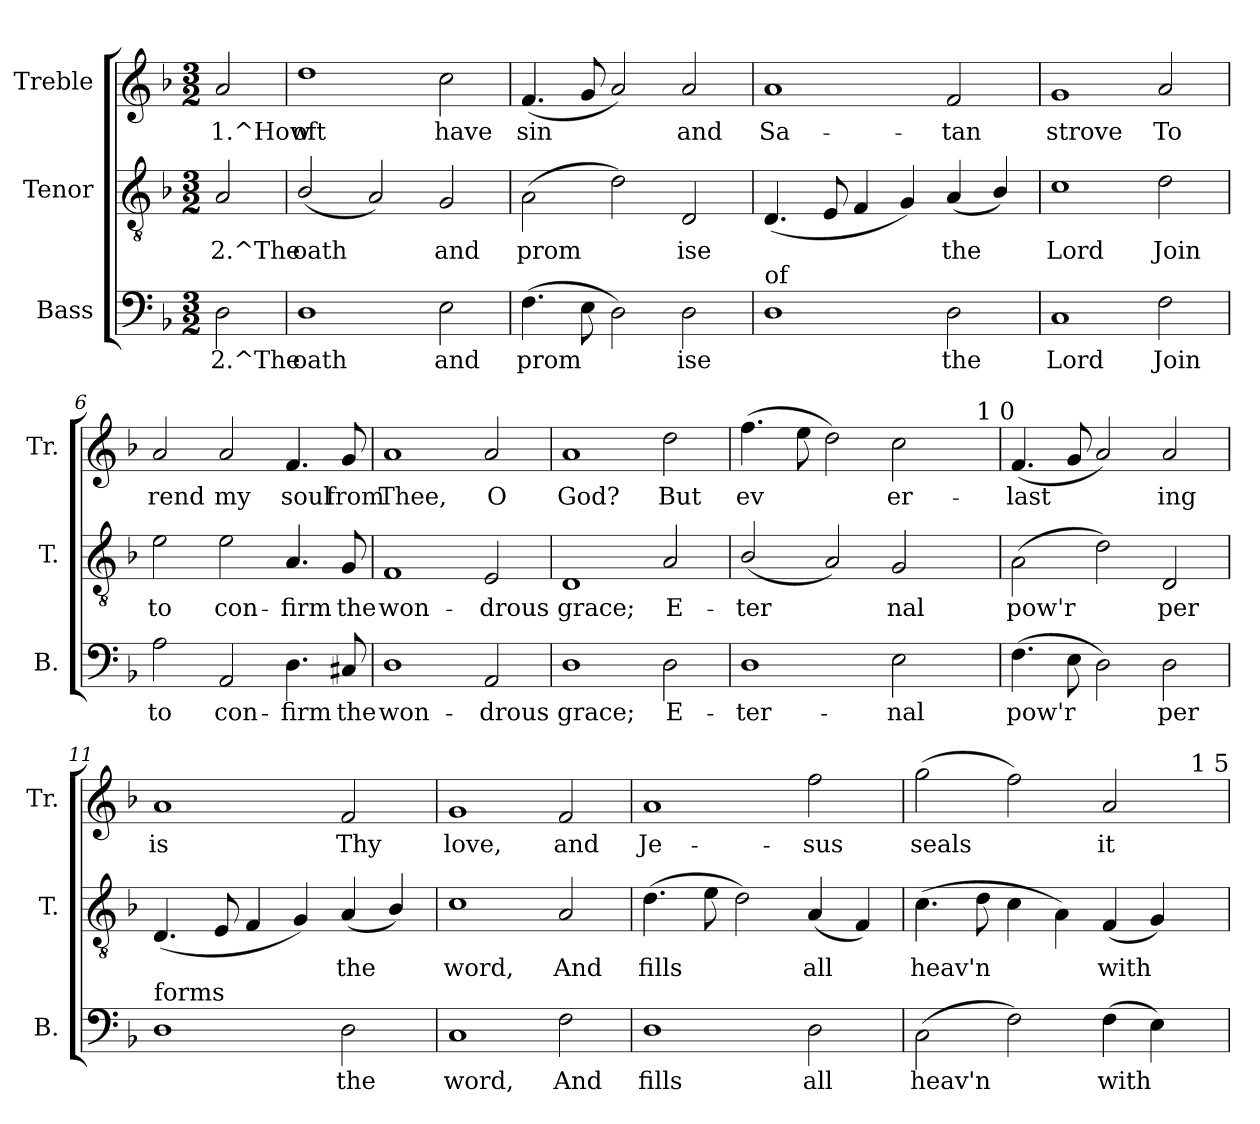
**kern	**text	**kern	**text	**kern	**text
*part3	*part3	*part2	*part2	*part1	*part1
*staff3	*staff3	*staff2	*staff2	*staff1	*staff1
*I"Bass	*	*I"Tenor	*	*I"Treble	*
*I'B.	*	*I'T.	*	*I'Tr.	*
!!LO:PB:g=z
*stria5	*	*stria5	*	*stria5	*
*clefF4	*	*clefGv2	*	*clefG2	*
*k[b-]	*	*k[b-]	*	*k[b-]	*
*F:	*	*F:	*	*F:	*
*M3/2	*	*M3/2	*	*M3/2	*
=1	=1	=1	=1	=1	=1
!	!LO:LY:b:rj	!	!LO:LY:b:rj	!	!LO:LY:b:rj
2D\	2.^The	2A/	2.^The	2a/	1.^How
=2	=2	=2	=2	=2	=2
!	!LO:LY:b:rj	!	!LO:LY:b:rj	!	!LO:LY:b:rj
1D	oath	(<2B-/	oath	1dd	oft
!	!	!	!LO:LY:b:rj	!	!
.	.	2A/)	.	.	.
!	!LO:LY:b:rj	!	!LO:LY:b:rj	!	!LO:LY:b:rj
2E\	and	2G/	and	2cc\	have
=3	=3	=3	=3	=3	=3
!	!LO:LY:b:rj	!	!LO:LY:b:rj	!	!LO:LY:b:rj
(>4.F\	prom-	(>2A\	prom-	(<4.f/	sin
!	!LO:LY:b:rj	!	!	!	!LO:LY:b:rj
8E\	--	.	.	8g/	.
!	!LO:LY:b:rj	!	!LO:LY:b:rj	!	!LO:LY:b:rj
2D\)	--	2d\)	--	2a/)	.
!	!LO:LY:b:rj	!	!LO:LY:b:rj	!	!LO:LY:b:rj
2D\	-ise	2D/	-ise	2a/	and
=4	=4	=4	=4	=4	=4
!LO:TX:a:t=of	!	!	!	!	!
!	!LO:LY:b:rj	!	!LO:LY:b:rj	!	!LO:LY:b:rj
1D	.	(<4.D/	.	1a	Sa-
!	!	!	!LO:LY:b:rj	!	!
.	.	8E/	.	.	.
!	!	!	!LO:LY:b:rj	!	!
.	.	4F/	.	.	.
!	!	!	!LO:LY:b:rj	!	!
.	.	4G/)	.	.	.
!	!LO:LY:b:rj	!	!LO:LY:b:rj	!	!LO:LY:b:rj
2D\	the	(<4A/	the	2f/	-tan
!	!	!	!LO:LY:b:rj	!	!
.	.	4B-/)	.	.	.
=5	=5	=5	=5	=5	=5
!	!LO:LY:b:rj	!	!LO:LY:b:rj	!	!LO:LY:b:rj
1C	Lord	1c	Lord	1g	strove
!	!LO:LY:b:rj	!	!LO:LY:b:rj	!	!LO:LY:b:rj
2F\	Join	2d\	Join	2a/	To
=6	=6	=6	=6	=6	=6
!	!LO:LY:b:rj	!	!LO:LY:b:rj	!	!LO:LY:b:rj
2A\	to	2e\	to	2a/	rend
!	!LO:LY:b:rj	!	!LO:LY:b:rj	!	!LO:LY:b:rj
2AA/	con-	2e\	con-	2a/	my
!	!LO:LY:b:rj	!	!LO:LY:b:rj	!	!LO:LY:b:rj
4.D\	-firm	4.A/	-firm	4.f/	soul
!	!LO:LY:b:rj	!	!LO:LY:b:rj	!	!LO:LY:b:rj
8C#X/	the	8G/	the	8g/	from
=7	=7	=7	=7	=7	=7
!	!LO:LY:b:rj	!	!LO:LY:b:rj	!	!LO:LY:b:rj
1D	won-	1F	won-	1a	Thee,
!	!LO:LY:b:rj	!	!LO:LY:b:rj	!	!LO:LY:b:rj
2AA/	-drous	2E/	-drous	2a/	O
!!LO:LB:g=z
=8	=8	=8	=8	=8	=8
!	!LO:LY:b:rj	!	!LO:LY:b:rj	!	!LO:LY:b:rj
1D	grace;	1D	grace;	1a	God?
!	!LO:LY:b:rj	!	!LO:LY:b:rj	!	!LO:LY:b:rj
2D\	E-	2A/	E-	2dd\	But
=9	=9	=9	=9	=9	=9
!	!LO:LY:b:rj	!	!LO:LY:b:rj	!	!LO:LY:b:rj
*	*	*	*	*^	*
1D	-ter-	(<2B-/	-ter-	(>4.ff\	1ryy	ev-
!	!	!	!	!	!	!LO:LY:b:rj
.	.	.	.	8ee\	.	--
!	!	!	!LO:LY:b:rj	!	!	!LO:LY:b:rj
.	.	2A/)	--	2dd\)	.	--
!	!LO:LY:b:rj	!	!LO:LY:b:rj	!	!	!LO:LY:b:rj
2E\	-nal	2G/	-nal	2cc\	4ryy	-er-
.	.	.	.	.	8ryy	.
.	.	.	.	.	32ryy	.
!	!	!	!	!	!LO:TX:a:t=1 0	!
.	.	.	.	.	16.ryy	.
=10	=10	=10	=10	=10	=10	=10
!	!LO:LY:b:rj	!	!LO:LY:b:rj	!	!	!LO:LY:b:rj
*	*	*	*	*v	*v	*
(>4.F\	pow'r	(>2A\	pow'r	(<4.f/	-last-
!	!LO:LY:b:rj	!	!	!	!LO:LY:b:rj
8E\	.	.	.	8g/	--
!	!LO:LY:b:rj	!	!LO:LY:b:rj	!	!LO:LY:b:rj
2D\)	.	2d\)	.	2a/)	--
!	!LO:LY:b:rj	!	!LO:LY:b:rj	!	!LO:LY:b:rj
2D\	per-	2D/	per-	2a/	-ing
=11	=11	=11	=11	=11	=11
!LO:TX:a:t=forms	!	!	!	!	!
!	!LO:LY:b:rj	!	!LO:LY:b:rj	!	!LO:LY:b:rj
1D	--	(<4.D/	--	1a	is
!	!	!	!LO:LY:b:rj	!	!
.	.	8E/	--	.	.
!	!	!	!LO:LY:b:rj	!	!
.	.	4F/	--	.	.
!	!	!	!LO:LY:b:rj	!	!
.	.	4G/)	--	.	.
!	!LO:LY:b:rj	!	!LO:LY:b:rj	!	!LO:LY:b:rj
2D\	-the	(<4A/	-the	2f/	Thy
!	!	!	!LO:LY:b:rj	!	!
.	.	4B-/)	.	.	.
=12	=12	=12	=12	=12	=12
!	!LO:LY:b:rj	!	!LO:LY:b:rj	!	!LO:LY:b:rj
1C	word,	1c	word,	1g	love,
!	!LO:LY:b:rj	!	!LO:LY:b:rj	!	!LO:LY:b:rj
2F\	And	2A/	And	2f/	and
=13	=13	=13	=13	=13	=13
!	!LO:LY:b:rj	!	!LO:LY:b:rj	!	!LO:LY:b:rj
1D	fills	(>4.d\	fills	1a	Je-
!	!	!	!LO:LY:b:rj	!	!
.	.	8e\	.	.	.
!	!	!	!LO:LY:b:rj	!	!
.	.	2d\)	.	.	.
!	!LO:LY:b:rj	!	!LO:LY:b:rj	!	!LO:LY:b:rj
2D\	all	(<4A/	all	2ff\	-sus
!	!	!	!LO:LY:b:rj	!	!
.	.	4F/)	.	.	.
!!LO:LB:g=z
=14	=14	=14	=14	=14	=14
!	!LO:LY:b:rj	!	!LO:LY:b:rj	!	!LO:LY:b:rj
*	*	*	*	*^	*
(>2C\	heav'n	(>4.c\	heav'n	(>2gg\	1ryy	seals
!	!	!	!LO:LY:b:rj	!	!	!
.	.	8d\	.	.	.	.
!	!LO:LY:b:rj	!	!LO:LY:b:rj	!	!	!LO:LY:b:rj
2F\)	.	4c\	.	2ff\)	.	.
!	!	!	!LO:LY:b:rj	!	!	!
.	.	4A\)	.	.	.	.
!	!LO:LY:b:rj	!	!LO:LY:b:rj	!	!	!LO:LY:b:rj
(>4F\	with	(<4F/	with	2a/	4..ryy	it
!	!LO:LY:b:rj	!	!LO:LY:b:rj	!	!	!
4E\)	.	4G/)	.	.	.	.
!	!	!	!	!	!LO:TX:a:t=1 5	!
.	.	.	.	.	16ryy	.
*	*	*	*	*v	*v	*
=	=	=	=	=	=
*-	*-	*-	*-	*-	*-
